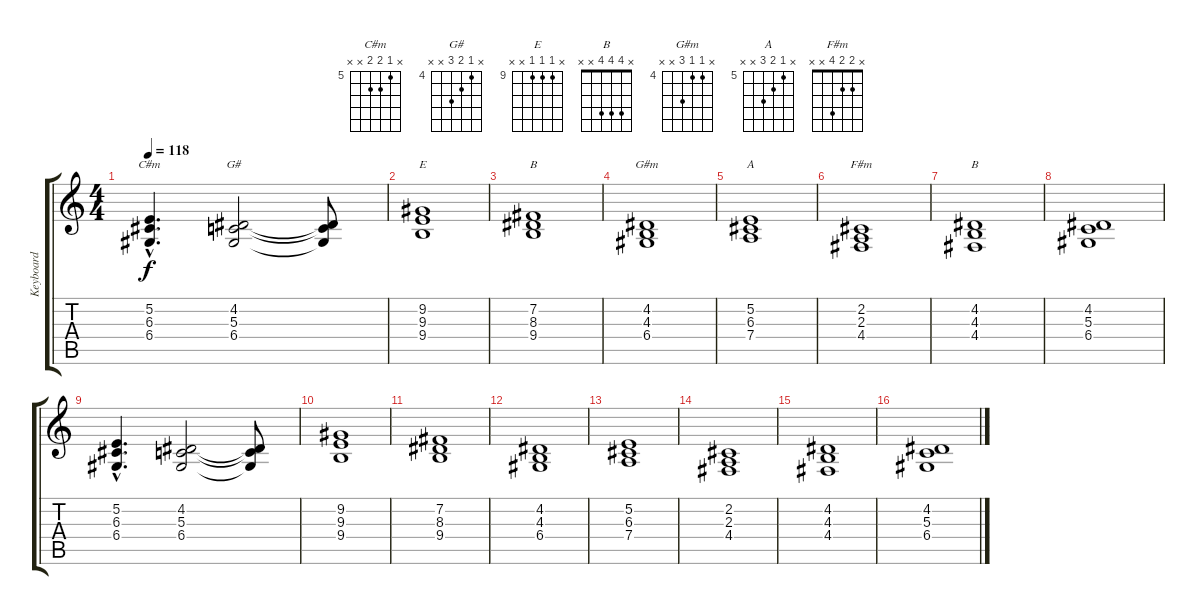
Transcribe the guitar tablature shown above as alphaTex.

\track ("Keyboard" "Keyboard") {instrument synthvoice}
\staff {score tabs}
\tuning (E4 B3 G3 D3 A2 E2) {hide}
\chord ("C#m" x 5 6 6 x x) {firstfret 5}
\chord ("G#" x 4 5 6 x x) {firstfret 4}
\chord ("E" x 9 9 9 x x) {firstfret 9}
\chord ("B" x 7 8 9 x x) {firstfret 7}
\chord ("G#m" x 4 4 6 x x) {firstfret 4}
\chord ("A" x 5 6 7 x x) {firstfret 5}
\chord ("F#m" x 2 2 4 x x)
\chord ("B" x 4 4 4 x x)
\ts (4 4)
\tempo 118
\clef g2
\ks c
(5.2{hac} 6.3{hac} 6.4{hac}).4{d ch "C#m" dy f} (4.2 5.3 6.4).2{ch "G#"} (4.2{t} 5.3{t} 6.4{t}).8 |
(9.2 9.3 9.4).1{ch "E"} |
(7.2 8.3 9.4).1{ch "B"} |
(4.2 4.3 6.4).1{ch "G#m"} |
(5.2 6.3 7.4).1{ch "A"} |
(2.2 2.3 4.4).1{ch "F#m"} |
(4.2 4.3 4.4).1{ch "B"} |
(4.2 5.3 6.4).1 |
(5.2{hac} 6.3{hac} 6.4{hac}).4{d} (4.2 5.3 6.4).2 (4.2{t} 5.3{t} 6.4{t}).8 |
(9.2 9.3 9.4).1 |
(7.2 8.3 9.4).1 |
(4.2 4.3 6.4).1 |
(5.2 6.3 7.4).1 |
(2.2 2.3 4.4).1 |
(4.2 4.3 4.4).1 |
(4.2 5.3 6.4).1
